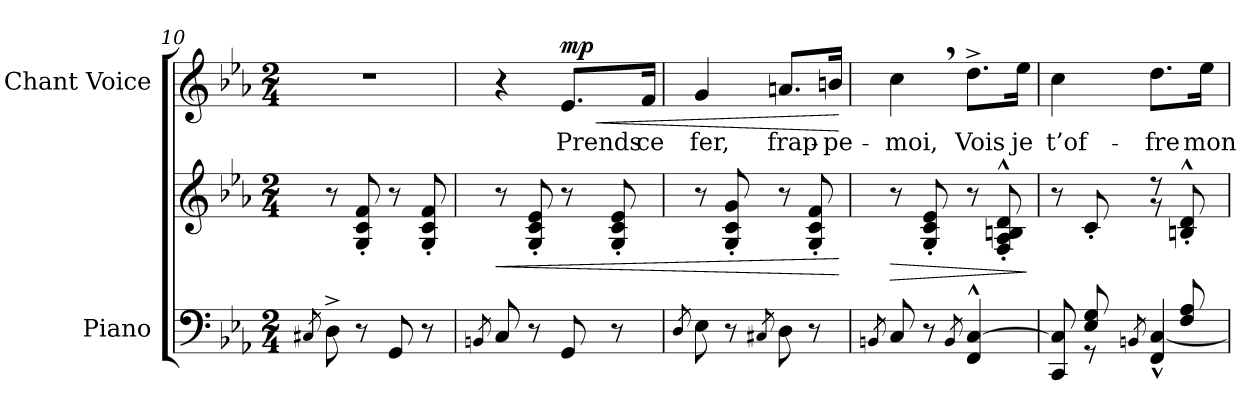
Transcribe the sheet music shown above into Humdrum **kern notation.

**kern	**kern	**dynam	**kern	**text	**dynam
*part2	*part2	*part2	*part1	*part1	*part1
*staff3	*staff2	*staff2/3	*staff1	*staff1	*staff1
*I"Piano	*	*	*I"Chant Voice	*	*
*I'Pno	*	*	*	*	*
!!LO:LB:g=z
*clefF4	*clefG2	*	*clefG2	*	*
*k[b-e-a-]	*k[b-e-a-]	*	*k[b-e-a-]	*	*
*M2/4	*M2/4	*	*M2/4	*	*
=10	=10	=10	=10	=10	=10
8qC#X/	.	.	.	.	.
8D^\	8r	.	2r	.	.
8r	8G/' 8c/' 8f/'	.	.	.	.
8GG/	8r	.	.	.	.
8r	8G/' 8c/' 8f/'	.	.	.	.
=11	=11	=11	=11	=11	=11
8qBBn/	.	.	.	.	.
!	!	!LO:HP:b	!	!	!
8C/	8r	<	4r	.	.
8r	8G/' 8c/' 8e-/'	.	.	.	.
!	!	!	!	!LO:LY:b	!LO:HP:b
!	!	!	!	!	!LO:DY:n=1:a
8GG/	8r	.	8.e-/L	Prends	< mp
8r	8G/' 8c/' 8e-/'	.	.	.	.
!	!	!	!	!LO:LY:b	!
.	.	.	16f/Jk	ce	.
=12	=12	=12	=12	=12	=12
8qD/	.	.	.	.	.
!	!	!	!	!LO:LY:b	!
8E-\	8r	.	4g/	fer,	.
8r	8G/' 8c/' 8g/'	.	.	.	.
8qC#X/	.	.	.	.	.
!	!	!	!	!LO:LY:b	!
8D\	8r	.	8.an/L	frap-	.
8r	8G/' 8c/' 8f/'	.	.	.	.
!	!	!	!	!LO:LY:b	!
.	.	.	16bn/Jk	-pe-	.
.	.	[	.	.	[
=13	=13	=13	=13	=13	=13
8qBBn/	.	.	.	.	.
!	!	!LO:HP:b	!	!LO:LY:b	!
8C/	8r	>	4cc,\	-moi,	.
8r	8G/' 8c/' 8e-/'	.	.	.	.
8qBB/	.	.	.	.	.
!	!	!	!	!LO:LY:b	!
4FF/^^ [4C/^^	8r	.	8.dd^\L	Vois	.
.	8F/'^^ 8A-/'^^ 8Bn/'^^ 8d/'^^	.	.	.	.
!	!	!	!	!LO:LY:b	!
.	.	.	16ee-\Jk	je	.
.	.	]	.	.	.
=14	=14	=14	=14	=14	=14
*^	*^	*	*	*	*
!	!	!	!	!	!	!LO:LY:b	!
8ryy	8CC/ 8C/]	8r	4ryy	.	4cc\	t’of-	.
8E-/ 8G/	8rGG	8c'/	.	.	.	.	.
.	8qBBn/	.	.	.	.	.	.
!	!	!	!	!	!	!LO:LY:b	!
8ryy	4FF/^^ [4C/^^	8r	8r	.	8.dd\L	-fre	.
8F/ 8A-/	.	8Bn/'^^ 8d/'^^	8ryy	.	.	.	.
!	!	!	!	!	!	!LO:LY:b	!
.	.	.	.	.	16ee-\Jk	mon	.
*v	*v	*	*	*	*	*	*
*	*v	*v	*	*	*	*
=	=	=	=	=	=
*-	*-	*-	*-	*-	*-
